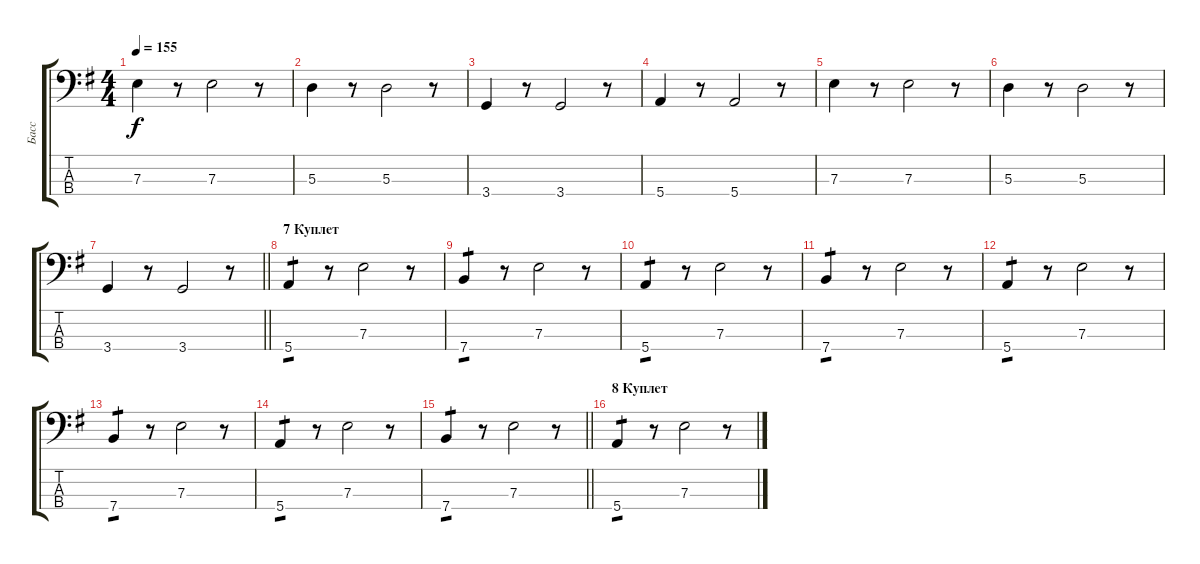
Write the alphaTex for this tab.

\track ("Басс" "Басс") {instrument electricbassfinger}
\staff {score tabs}
\tuning (G2 D2 A1 E1) {hide}
\ts (4 4)
\tempo 155
\clef f4
\ks eminor
7.3.4{dy f} r.8 7.3.2 r.8 |
5.3.4 r.8 5.3.2 r.8 |
3.4.4 r.8 3.4.2 r.8 |
5.4.4 r.8 5.4.2 r.8 |
7.3.4 r.8 7.3.2 r.8 |
5.3.4 r.8 5.3.2 r.8 |
\barLineRight lightlight
3.4.4 r.8 3.4.2 r.8 |
\section ("" "7 Куплет")
5.4.4{tp 1} r.8 7.3.2 r.8 |
7.4.4{tp 1} r.8 7.3.2 r.8 |
5.4.4{tp 1} r.8 7.3.2 r.8 |
7.4.4{tp 1} r.8 7.3.2 r.8 |
5.4.4{tp 1} r.8 7.3.2 r.8 |
7.4.4{tp 1} r.8 7.3.2 r.8 |
5.4.4{tp 1} r.8 7.3.2 r.8 |
\barLineRight lightlight
7.4.4{tp 1} r.8 7.3.2 r.8 |
\section ("" "8 Куплет")
5.4.4{tp 1} r.8 7.3.2 r.8
